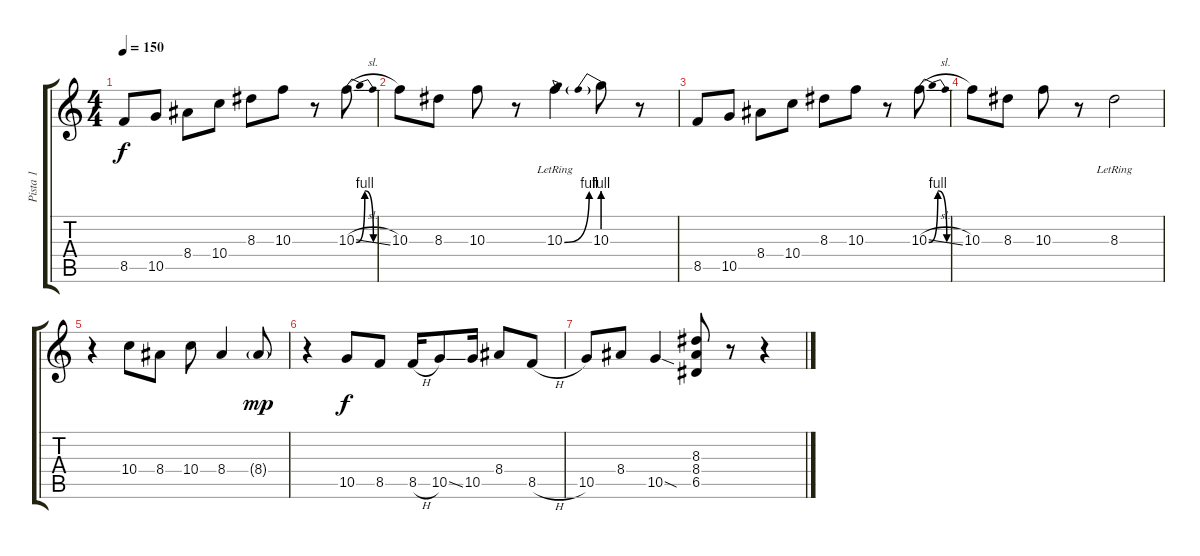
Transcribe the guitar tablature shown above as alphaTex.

\track ("Pista 1" "Pista 1") {instrument overdrivenguitar}
\staff {score tabs}
\tuning (E4 B3 G3 D3 A2 E2) {hide}
\ts (4 4)
\tempo 150
\clef g2
\ks c
8.5.8{dy f} 10.5.8 8.4.8 10.4.8 8.3.8 10.3.8 r.8 10.3{be (bendrelease 0 0 35 4 49 4 60 0) sl}.8 |
10.3.8 8.3.8 10.3.8 r.8 10.3{be (bend 0 0 60 4) lr}.4 10.3{be (prebend 0 4 60 4)}.8 r.8 |
8.5.8 10.5.8 8.4.8 10.4.8 8.3.8 10.3.8 r.8 10.3{be (bendrelease 0 0 35 4 49 4 60 0) sl}.8 |
10.3.8 8.3.8 10.3.8 r.8 8.3{lr}.2 |
r.4 10.4.8 8.4.8 10.4.8 8.4.4 8.4{g}.8{dy mp} |
r.4 10.5.8{dy f} 8.5.8 8.5{h}.16 10.5{ss}.8 10.5.16 8.4.8 8.5{h}.8 |
10.5.8 8.4.8 10.5{sod}.4 (8.3 8.4 6.5).8 r.8 r.4
